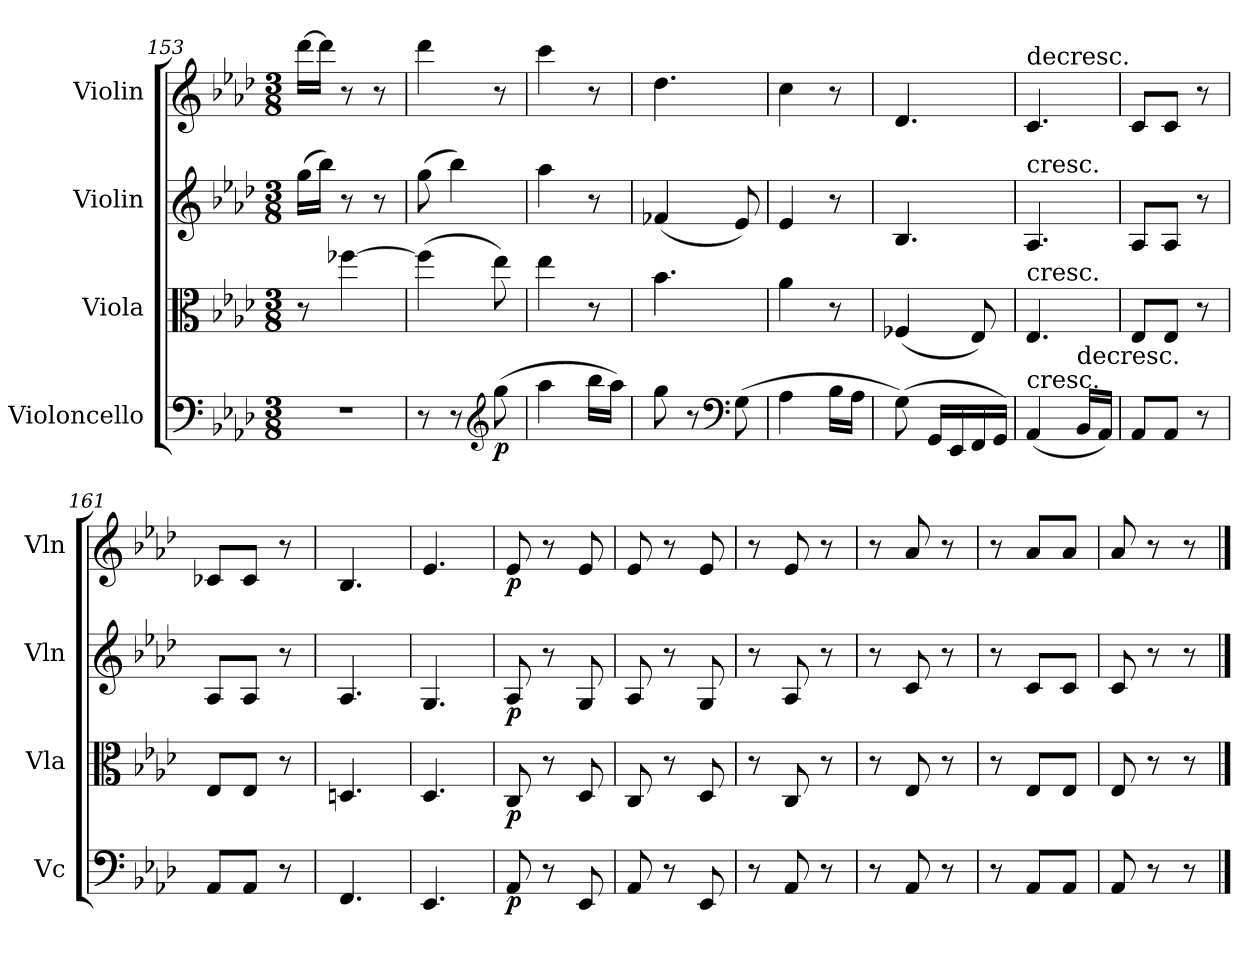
**kern	**dynam	**kern	**dynam	**kern	**dynam	**kern	**dynam
*part4	*part4	*part3	*part3	*part2	*part2	*part1	*part1
*staff4	*staff4	*staff3	*staff3	*staff2	*staff2	*staff1	*staff1
*I"Violoncello	*	*I"Viola	*	*I"Violin	*	*I"Violin	*
*I'Vc	*	*I'Vla	*	*I'Vln	*	*I'Vln	*
*clefF4	*	*clefC3	*	*clefG2	*	*clefG2	*
*k[b-e-a-d-]	*	*k[b-e-a-d-]	*	*k[b-e-a-d-]	*	*k[b-e-a-d-]	*
*M3/8	*	*M3/8	*	*M3/8	*	*M3/8	*
=153	=153	=153	=153	=153	=153	=153	=153
4.r	.	8r	.	(16gg\LL	.	[16ddd-\LL	.
.	.	.	.	16bb-\JJ)	.	16ddd-\JJ]	.
.	.	[4ff-X\	.	8r	.	8r	.
.	.	.	.	8r	.	8r	.
=154	=154	=154	=154	=154	=154	=154	=154
8r	.	(4ff-\]	.	(8gg\	.	4ddd-\	.
8r	.	.	.	4bb-\)	.	.	.
*clefG2	*	*	*	*	*	*	*
(8gg\	p	8ee-\)	.	.	.	8r	.
=155	=155	=155	=155	=155	=155	=155	=155
4aa-\	.	4ee-\	.	4aa-\	.	4ccc\	.
16bb-\LL	.	8r	.	8r	.	8r	.
16aa-\JJ)	.	.	.	.	.	.	.
=156	=156	=156	=156	=156	=156	=156	=156
8gg\	.	4.b-\	.	(4f-X/	.	4.dd-\	.
8r	.	.	.	.	.	.	.
*clefF4	*	*	*	*	*	*	*
(8G\	.	.	.	8e-/)	.	.	.
=157	=157	=157	=157	=157	=157	=157	=157
4A-\	.	4a-\	.	4e-/	.	4cc\	.
16B-\LL	.	8r	.	8r	.	8r	.
16A-\JJ	.	.	.	.	.	.	.
=158	=158	=158	=158	=158	=158	=158	=158
(8G\)	.	(4F-X/	.	4.B-/	.	4.d-/	.
16GG/LL	.	.	.	.	.	.	.
16EE-/	.	.	.	.	.	.	.
16FF/	.	8E-/)	.	.	.	.	.
16GG/JJ)	.	.	.	.	.	.	.
=159	=159	=159	=159	=159	=159	=159	=159
!	!	!	!	!	!	!LO:TX:t=decresc.	!
!	!	!	!	!LO:TX:t=cresc.	!	!	!
!	!	!LO:TX:t=cresc.	!	!	!	!	!
!LO:TX:t=cresc.	!	!	!	!	!	!	!
(4AA-/	.	4.E-/	.	4.A-/	.	4.c/	.
!LO:TX:t=decresc.	!	!	!	!	!	!	!
16BB-/LL	.	.	.	.	.	.	.
16AA-/JJ)	.	.	.	.	.	.	.
=160	=160	=160	=160	=160	=160	=160	=160
8AA-/L	.	8E-/L	.	8A-/L	.	8c/L	.
8AA-/J	.	8E-/J	.	8A-/J	.	8c/J	.
8r	.	8r	.	8r	.	8r	.
=161	=161	=161	=161	=161	=161	=161	=161
8AA-/L	.	8E-/L	.	8A-/L	.	8c-X/L	.
8AA-/J	.	8E-/J	.	8A-/J	.	8c-/J	.
8r	.	8r	.	8r	.	8r	.
=162	=162	=162	=162	=162	=162	=162	=162
4.FF/	.	4.Dn/	.	4.A-/	.	4.B-/	.
=163	=163	=163	=163	=163	=163	=163	=163
4.EE-/	.	4.D-/	.	4.G/	.	4.e-/	.
=164	=164	=164	=164	=164	=164	=164	=164
8AA-/	p	8C/	p	8A-/	p	8e-/	p
8r	.	8r	.	8r	.	8r	.
8EE-/	.	8D-/	.	8G/	.	8e-/	.
=165	=165	=165	=165	=165	=165	=165	=165
8AA-/	.	8C/	.	8A-/	.	8e-/	.
8r	.	8r	.	8r	.	8r	.
8EE-/	.	8D-/	.	8G/	.	8e-/	.
=166	=166	=166	=166	=166	=166	=166	=166
8r	.	8r	.	8r	.	8r	.
8AA-/	.	8C/	.	8A-/	.	8e-/	.
8r	.	8r	.	8r	.	8r	.
=167	=167	=167	=167	=167	=167	=167	=167
8r	.	8r	.	8r	.	8r	.
8AA-/	.	8E-/	.	8c/	.	8a-/	.
8r	.	8r	.	8r	.	8r	.
=168	=168	=168	=168	=168	=168	=168	=168
8r	.	8r	.	8r	.	8r	.
8AA-/L	.	8E-/L	.	8c/L	.	8a-/L	.
8AA-/J	.	8E-/J	.	8c/J	.	8a-/J	.
=169	=169	=169	=169	=169	=169	=169	=169
8AA-/	.	8E-/	.	8c/	.	8a-/	.
8r	.	8r	.	8r	.	8r	.
8r	.	8r	.	8r	.	8r	.
==	==	==	==	==	==	==	==
*-	*-	*-	*-	*-	*-	*-	*-
